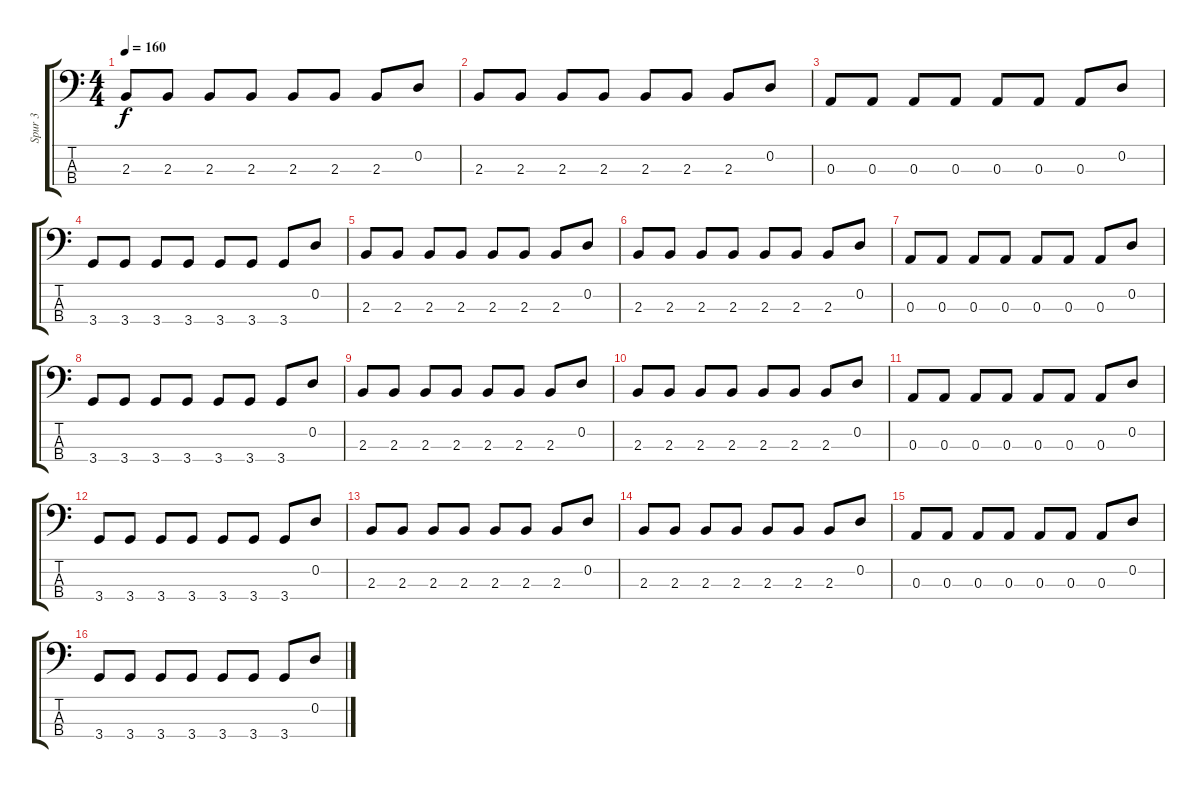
\track ("Spur 3" "Spur 3") {instrument electricbassfinger}
\staff {score tabs}
\tuning (G2 D2 A1 E1) {hide}
\ts (4 4)
\tempo 160
\clef f4
\ks c
2.3.8{dy f} 2.3.8 2.3.8 2.3.8 2.3.8 2.3.8 2.3.8 0.2.8 |
2.3.8 2.3.8 2.3.8 2.3.8 2.3.8 2.3.8 2.3.8 0.2.8 |
0.3.8 0.3.8 0.3.8 0.3.8 0.3.8 0.3.8 0.3.8 0.2.8 |
3.4.8 3.4.8 3.4.8 3.4.8 3.4.8 3.4.8 3.4.8 0.2.8 |
2.3.8 2.3.8 2.3.8 2.3.8 2.3.8 2.3.8 2.3.8 0.2.8 |
2.3.8 2.3.8 2.3.8 2.3.8 2.3.8 2.3.8 2.3.8 0.2.8 |
0.3.8 0.3.8 0.3.8 0.3.8 0.3.8 0.3.8 0.3.8 0.2.8 |
3.4.8 3.4.8 3.4.8 3.4.8 3.4.8 3.4.8 3.4.8 0.2.8 |
2.3.8{volume 12} 2.3.8 2.3.8 2.3.8 2.3.8 2.3.8 2.3.8 0.2.8 |
2.3.8 2.3.8 2.3.8 2.3.8 2.3.8 2.3.8 2.3.8 0.2.8 |
0.3.8 0.3.8 0.3.8 0.3.8 0.3.8 0.3.8 0.3.8 0.2.8 |
3.4.8 3.4.8 3.4.8 3.4.8 3.4.8 3.4.8 3.4.8 0.2.8 |
2.3.8 2.3.8 2.3.8 2.3.8 2.3.8 2.3.8 2.3.8 0.2.8 |
2.3.8 2.3.8 2.3.8 2.3.8 2.3.8 2.3.8 2.3.8 0.2.8 |
0.3.8 0.3.8 0.3.8 0.3.8 0.3.8 0.3.8 0.3.8 0.2.8 |
3.4.8 3.4.8 3.4.8 3.4.8 3.4.8 3.4.8 3.4.8 0.2.8
